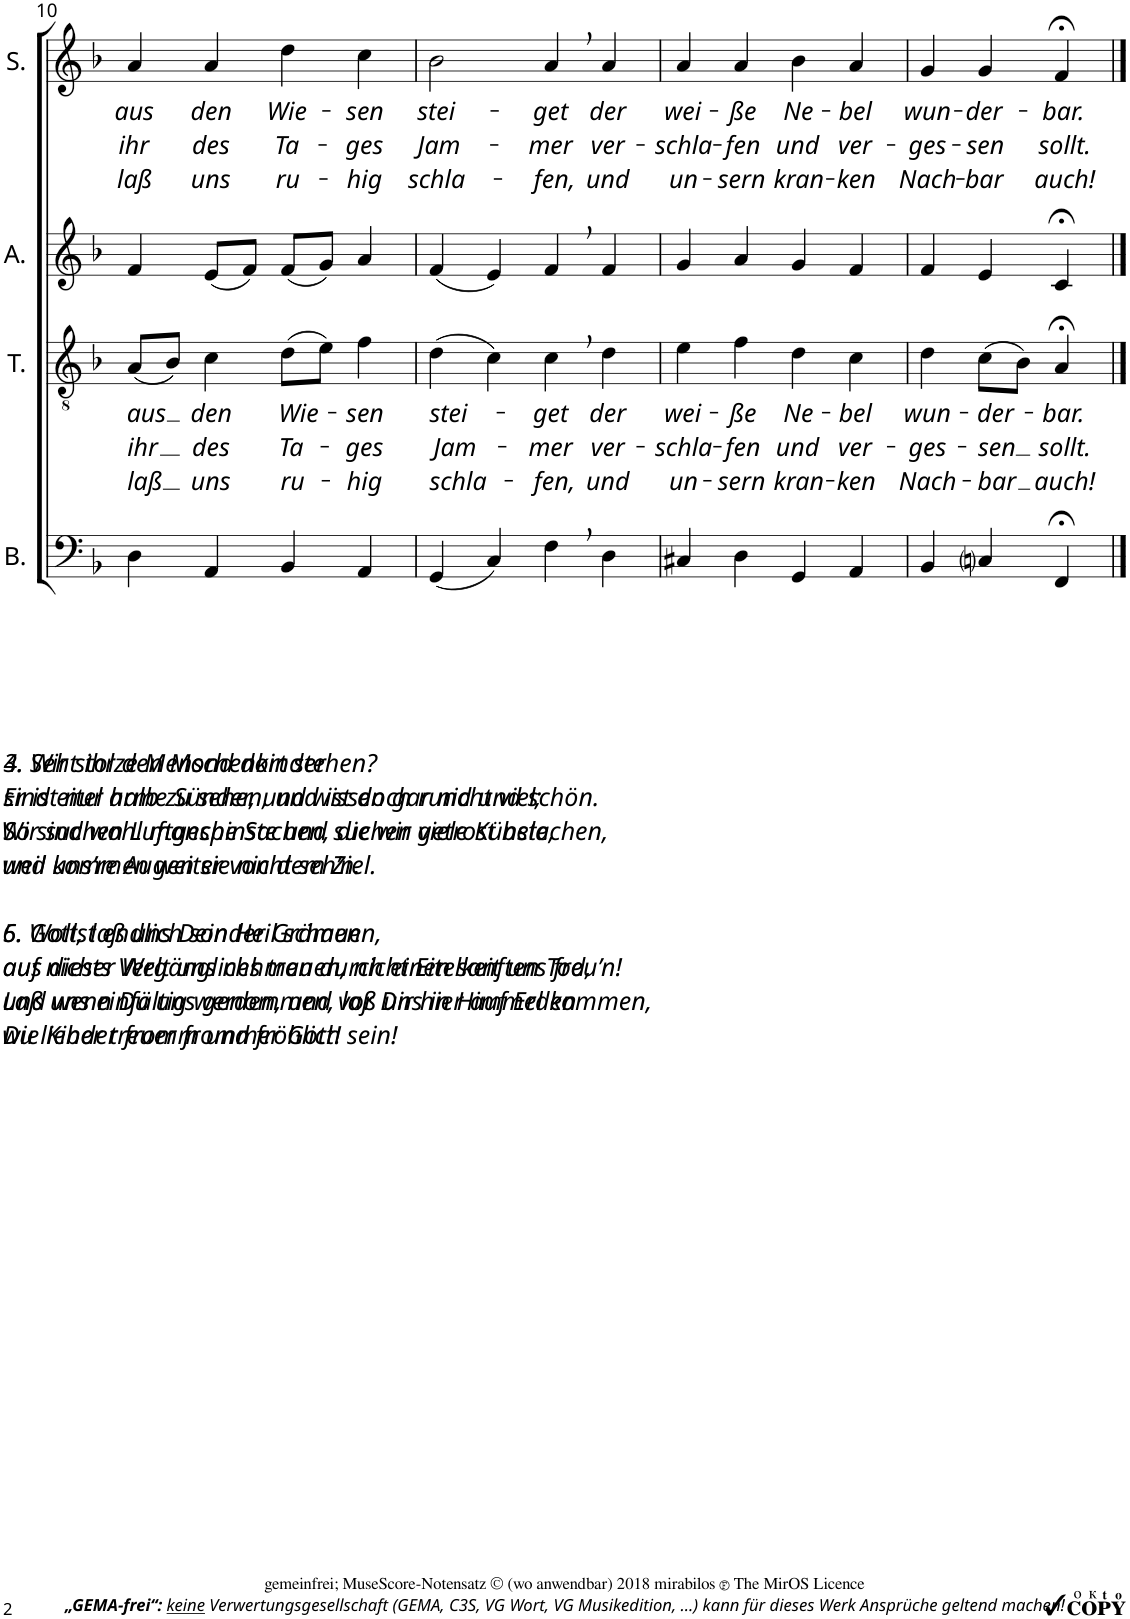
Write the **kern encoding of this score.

**kern	**kern	**text	**text	**text	**kern	**kern	**text	**text	**text
*part4	*part3	*part3	*part3	*part3	*part2	*part1	*part1	*part1	*part1
*staff4	*staff3	*staff3	*staff3	*staff3	*staff2	*staff1	*staff1	*staff1	*staff1
*I"Baß	*I"Tenor	*	*	*	*I"Alt	*I"Sopran	*	*	*
*I'B.	*I'T.	*	*	*	*I'A.	*I'S.	*	*	*
!!LO:PB:g=z
*clefF4	*clefGv2	*	*	*	*clefG2	*clefG2	*	*	*
*k[b-]	*k[b-]	*	*	*	*k[b-]	*k[b-]	*	*	*
*M4/4	*M4/4	*	*	*	*M4/4	*M4/4	*	*	*
*met(c)	*met(c)	*	*	*	*met(c)	*met(c)	*	*	*
=10	=10	=10	=10	=10	=10	=10	=10	=10	=10
!	!	!LO:LY:b	!LO:LY:b	!LO:LY:b	!	!	!LO:LY:b	!LO:LY:b	!LO:LY:b
4D\	(8A/L	aus	ihr	laß	4f/	4a/	aus	ihr	laß
.	8B-/J)	.	.	.	.	.	.	.	.
!	!	!LO:LY:b	!LO:LY:b	!LO:LY:b	!	!	!LO:LY:b	!LO:LY:b	!LO:LY:b
4AA/	4c\	den	des	uns	(8e/L	4a/	den	des	uns
.	.	.	.	.	8f/J)	.	.	.	.
!	!	!LO:LY:b	!LO:LY:b	!LO:LY:b	!	!	!LO:LY:b	!LO:LY:b	!LO:LY:b
4BB-/	(8d\L	Wie-	Ta-	ru-	(8f/L	4dd\	Wie-	Ta-	ru-
.	8e\J)	.	.	.	8g/J)	.	.	.	.
!	!	!LO:LY:b	!LO:LY:b	!LO:LY:b	!	!	!LO:LY:b	!LO:LY:b	!LO:LY:b
4AA/	4f\	-sen	-ges	-hig	4a/	4cc\	-sen	-ges	-hig
=11	=11	=11	=11	=11	=11	=11	=11	=11	=11
!	!	!LO:LY:b	!LO:LY:b	!LO:LY:b	!	!	!LO:LY:b	!LO:LY:b	!LO:LY:b
(4GG/	(4d\	stei-	Jam-	schla-	(4f/	2b-\	stei-	Jam-	schla-
4C/)	4c\)	.	.	.	4e/)	.	.	.	.
!	!	!LO:LY:b	!LO:LY:b	!LO:LY:b	!	!	!LO:LY:b	!LO:LY:b	!LO:LY:b
4F,\	4c,\	-get	-mer	-fen,	4f,/	4a,/	-get	-mer	-fen,
!	!	!LO:LY:b	!LO:LY:b	!LO:LY:b	!	!	!LO:LY:b	!LO:LY:b	!LO:LY:b
4D\	4d\	der	ver-	und	4f/	4a/	der	ver-	und
=12	=12	=12	=12	=12	=12	=12	=12	=12	=12
!	!	!LO:LY:b	!LO:LY:b	!LO:LY:b	!	!	!LO:LY:b	!LO:LY:b	!LO:LY:b
4C#X/	4e\	wei-	-schla-	un-	4g/	4a/	wei-	-schla-	un-
!	!	!LO:LY:b	!LO:LY:b	!LO:LY:b	!	!	!LO:LY:b	!LO:LY:b	!LO:LY:b
4D\	4f\	-ße	-fen	-sern	4a/	4a/	-ße	-fen	-sern
!	!	!LO:LY:b	!LO:LY:b	!LO:LY:b	!	!	!LO:LY:b	!LO:LY:b	!LO:LY:b
4GG/	4d\	Ne-	und	kran-	4g/	4b-\	Ne-	und	kran-
!	!	!LO:LY:b	!LO:LY:b	!LO:LY:b	!	!	!LO:LY:b	!LO:LY:b	!LO:LY:b
4AA/	4c\	-bel	ver-	-ken	4f/	4a/	-bel	ver-	-ken
=13	=13	=13	=13	=13	=13	=13	=13	=13	=13
!	!	!LO:LY:b	!LO:LY:b	!LO:LY:b	!	!	!LO:LY:b	!LO:LY:b	!LO:LY:b
4BB-/	4d\	wun-	-ges-	Nach-	4f/	4g/	wun-	-ges-	Nach-
!	!	!LO:LY:b	!LO:LY:b	!LO:LY:b	!	!	!LO:LY:b	!LO:LY:b	!LO:LY:b
4Cni/	(8c\L	-der-	-sen	-bar	4e/	4g/	-der-	-sen	-bar
.	8B-\J)	.	.	.	.	.	.	.	.
!	!	!LO:LY:b	!LO:LY:b	!LO:LY:b	!	!	!LO:LY:b	!LO:LY:b	!LO:LY:b
4FF;</	4A;</	-bar.	sollt.	auch!	4c;</	4f;</	-bar.	sollt.	auch!
==	==	==	==	==	==	==	==	==	==
*-	*-	*-	*-	*-	*-	*-	*-	*-	*-
